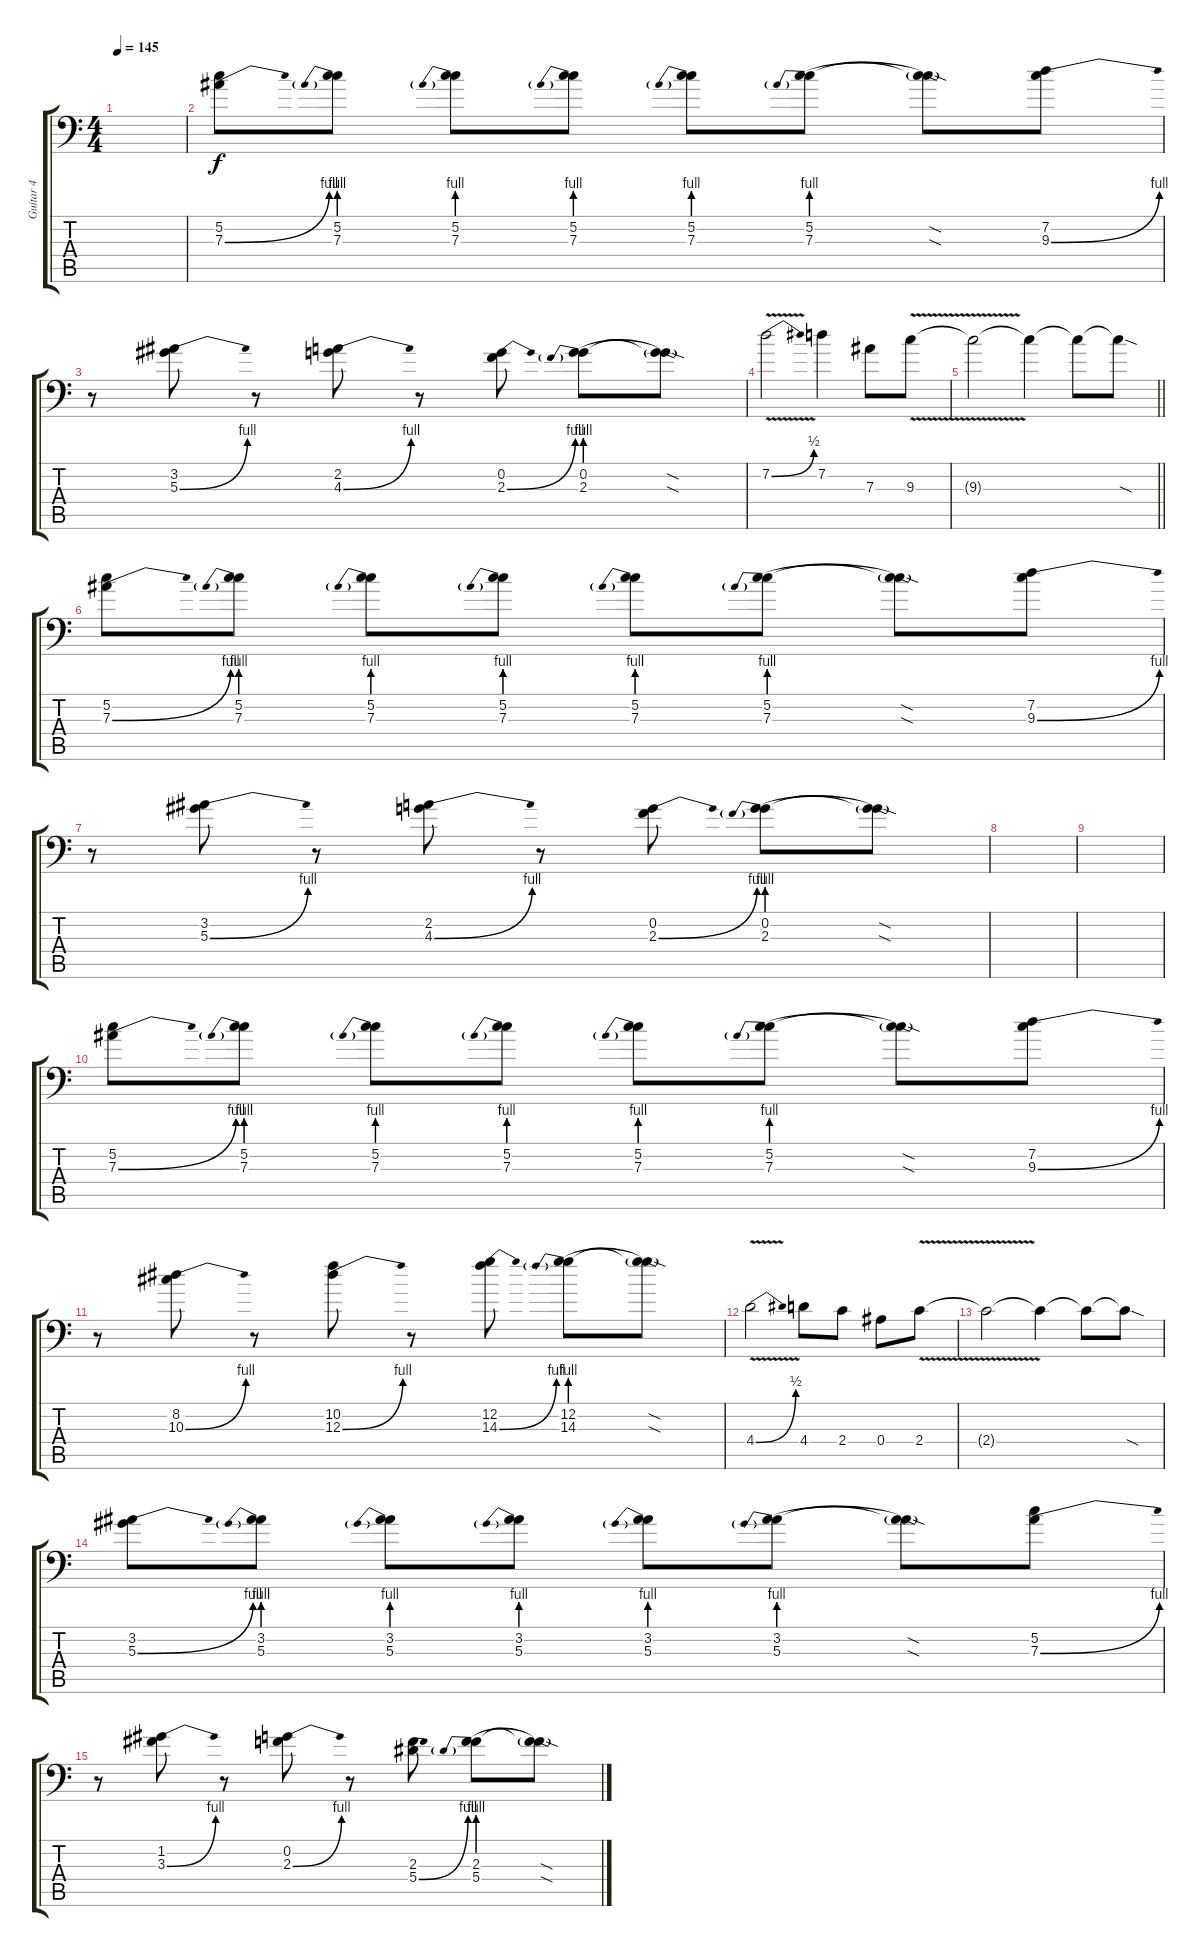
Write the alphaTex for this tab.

\track ("Guitar 4" "Guitar 4") {instrument distortionguitar}
\staff {score tabs}
\tuning (C4 G3 Eb3 Bb2 F2 Bb1) {hide}
\ts (4 4)
\tempo 145
\clef f4
\ks c
|
(5.2 7.3{be (bend 0 0 60 4)}).8 (5.2 7.3{be (prebend 0 4 60 4)}).8 (5.2 7.3{be (prebend 0 4 60 4)}).8 (5.2 7.3{be (prebend 0 4 60 4)}).8 (5.2 7.3{be (prebend 0 4 60 4)}).8 (5.2 7.3{be (prebend 0 4 60 4)}).8 (5.2{sod t} 7.3{sod t}).8 (7.2 9.3{be (bend 0 0 60 4)}).8 |
r.8 (3.2 5.3{be (bend 0 0 60 4)}).8 r.8 (2.2 4.3{be (bend 0 0 60 4)}).8 r.8 (0.2 2.3{be (bend 0 0 60 4)}).8 (0.2 2.3{be (prebend 0 4 60 4)}).8 (0.2{sod t} 2.3{sod t}).8 |
7.2{be (bend 0 0 60 2) v}.2 7.2.4 7.3.8 9.3{v}.8 |
\barLineRight lightlight
9.3{t}.2 9.3{t}.4 9.3{t}.8 9.3{sod t}.8 |
(5.2 7.3{be (bend 0 0 60 4)}).8 (5.2 7.3{be (prebend 0 4 60 4)}).8 (5.2 7.3{be (prebend 0 4 60 4)}).8 (5.2 7.3{be (prebend 0 4 60 4)}).8 (5.2 7.3{be (prebend 0 4 60 4)}).8 (5.2 7.3{be (prebend 0 4 60 4)}).8 (5.2{sod t} 7.3{sod t}).8 (7.2 9.3{be (bend 0 0 60 4)}).8 |
r.8 (3.2 5.3{be (bend 0 0 60 4)}).8 r.8 (2.2 4.3{be (bend 0 0 60 4)}).8 r.8 (0.2 2.3{be (bend 0 0 60 4)}).8 (0.2 2.3{be (prebend 0 4 60 4)}).8 (0.2{sod t} 2.3{sod t}).8 |
|
|
(5.2 7.3{be (bend 0 0 60 4)}).8 (5.2 7.3{be (prebend 0 4 60 4)}).8 (5.2 7.3{be (prebend 0 4 60 4)}).8 (5.2 7.3{be (prebend 0 4 60 4)}).8 (5.2 7.3{be (prebend 0 4 60 4)}).8 (5.2 7.3{be (prebend 0 4 60 4)}).8 (5.2{sod t} 7.3{sod t}).8 (7.2 9.3{be (bend 0 0 60 4)}).8 |
r.8 (8.2 10.3{be (bend 0 0 60 4)}).8 r.8 (10.2 12.3{be (bend 0 0 60 4)}).8 r.8 (12.2 14.3{be (bend 0 0 60 4)}).8 (12.2 14.3{be (prebend 0 4 60 4)}).8 (12.2{sod t} 14.3{sod t}).8 |
4.4{be (bend 0 0 60 2) v}.2 4.4.8 2.4.8 0.4.8 2.4{v}.8 |
2.4{t}.2 2.4{t}.4 2.4{t}.8 2.4{sod t}.8 |
(3.2 5.3{be (bend 0 0 60 4)}).8 (3.2 5.3{be (prebend 0 4 60 4)}).8 (3.2 5.3{be (prebend 0 4 60 4)}).8 (3.2 5.3{be (prebend 0 4 60 4)}).8 (3.2 5.3{be (prebend 0 4 60 4)}).8 (3.2 5.3{be (prebend 0 4 60 4)}).8 (3.2{sod t} 5.3{sod t}).8 (5.2 7.3{be (bend 0 0 60 4)}).8 |
r.8 (1.2 3.3{be (bend 0 0 60 4)}).8 r.8 (0.2 2.3{be (bend 0 0 60 4)}).8 r.8 (2.3 5.4{be (bend 0 0 60 4)}).8 (2.3 5.4{be (prebend 0 4 60 4)}).8 (2.3{sod t} 5.4{sod t}).8
